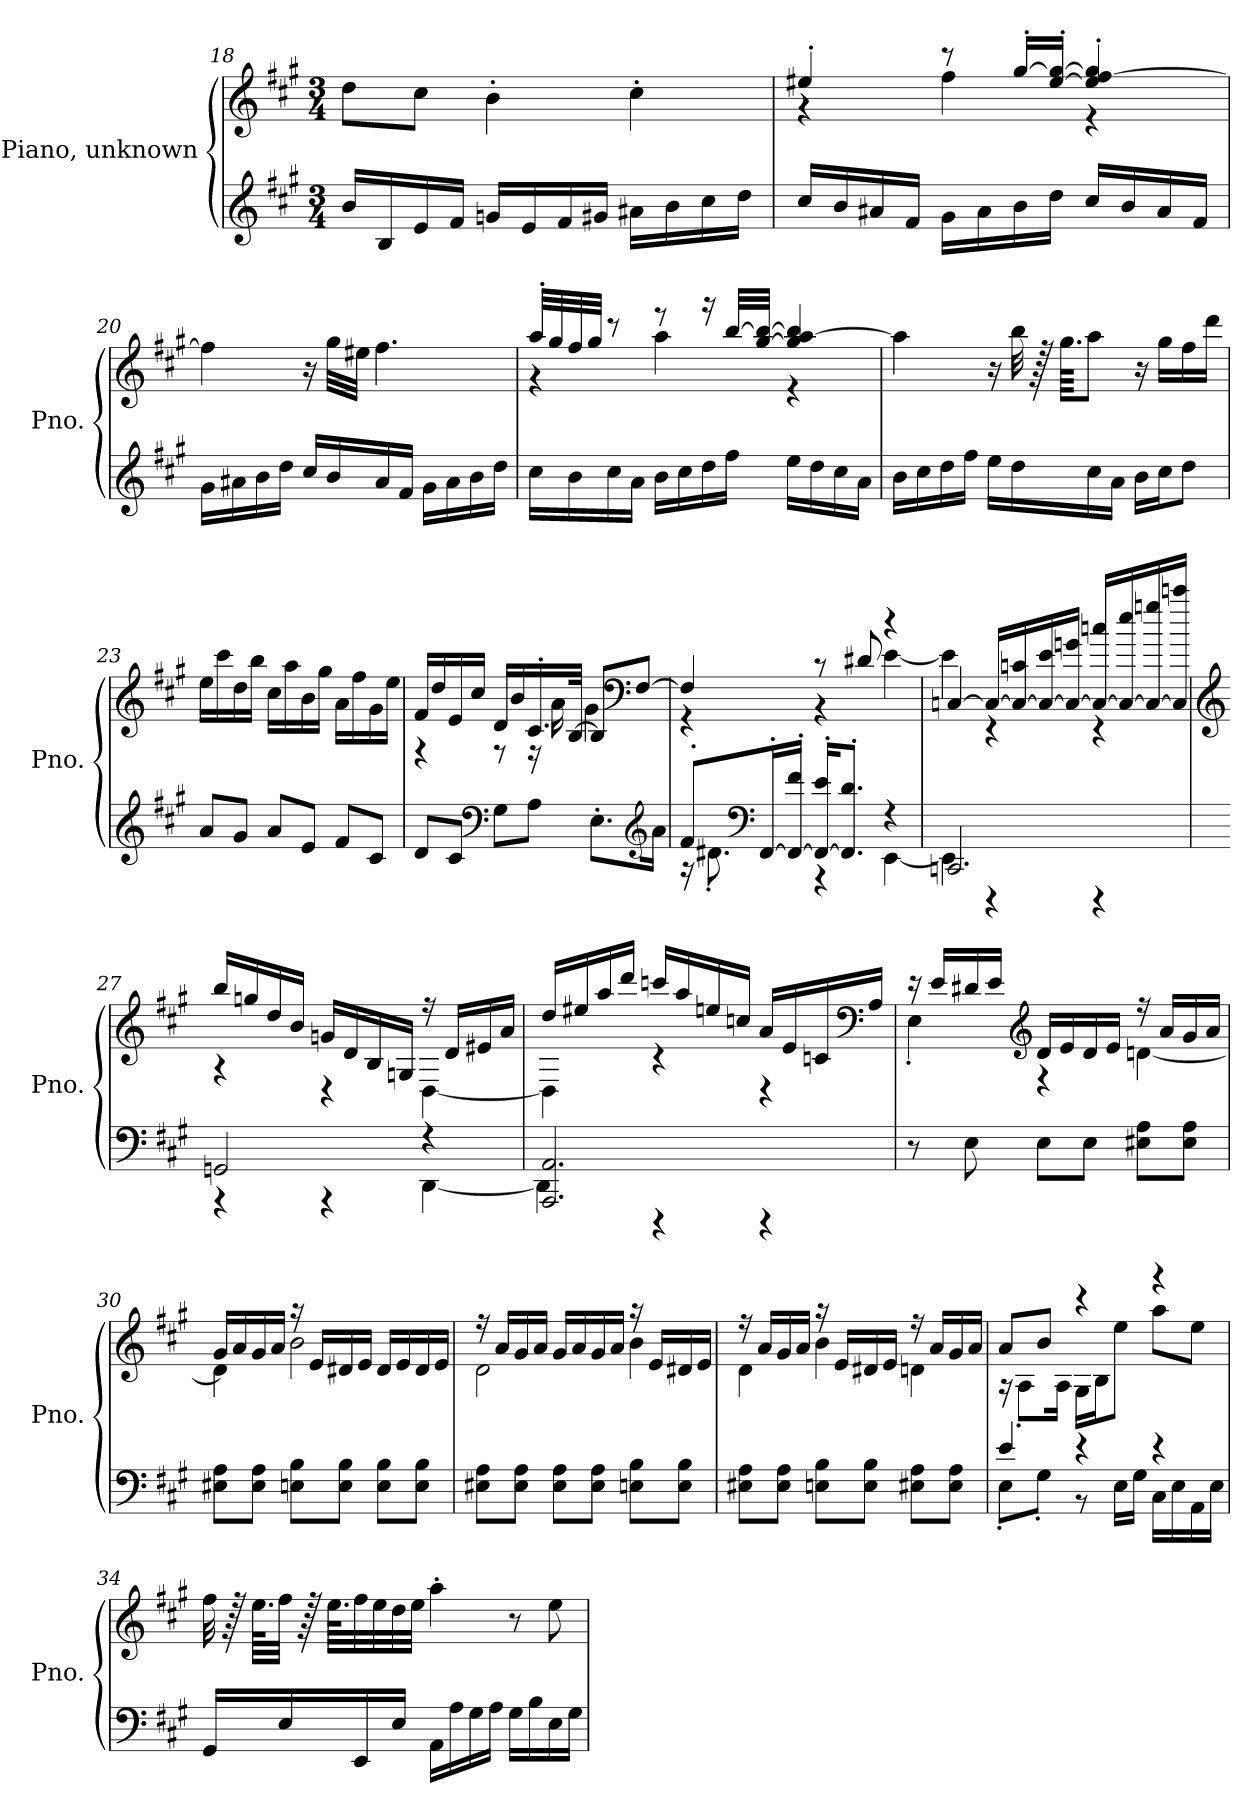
**kern	**kern
*part1	*part1
*staff2	*staff1
*I"Piano, unknown	*
*I'Pno.	*
*clefG2	*clefG2
*k[f#c#g#]	*k[f#c#g#]
*M3/4	*M3/4
=18	=18
16b/LL	8dd\L
16B/	.
16e/	8cc#\J
16f#/JJ	.
16gn/LL	4b'\
16e/	.
16f#/	.
16g#X/JJ	.
16a#X\LL	4cc#'\
16b\	.
16cc#\	.
16dd\JJ	.
=19	=19
*	*^
16cc#/LL	4ee#X'/	4r
16b/	.	.
16a#X/	.	.
16f#/JJ	.	.
16g#\LL	8r	4ff#\
16a#\	.	.
16b\	[16gg#'/LL	.
16dd\JJ	[16ee#/' 16gg#/_'JJ	.
16cc#/LL	4ee#/]' [4ff#/' 4gg#/]'	4r
16b/	.	.
16a#/	.	.
16f#/JJ	.	.
*	*v	*v
!!LO:LB:g=z
=20	=20
16g#\LL	4ff#\]
16a#X\	.
16b\	.
16dd\JJ	.
16cc#/LL	16r
16b/	32gg#\LLL
.	32ee#X\JJJ
16a#/	4.ff#\
16f#/JJ	.
16g#\LL	.
16a#\	.
16b\	.
16dd\JJ	.
=21	=21
*	*^
16cc#\LL	32aa'/LLL	4r
.	32gg#/	.
16b\	32ff#/	.
.	32gg#/JJJ	.
16cc#\	8r	.
16a\JJ	.	.
16b\LL	8r	4aa\
16cc#\	.	.
16dd\	16r	.
16ff#\JJ	[32bb/LLL	.
.	[32gg#/ 32bb/_JJJ	.
16ee\LL	4gg#/] [4aa/ 4bb/]	4r
16dd\	.	.
16cc#\	.	.
16a\JJ	.	.
*	*v	*v
=22	=22
16b\LL	4aa\]
16cc#\	.
16dd\	.
16ff#\JJ	.
16ee\LL	16r
16dd\	32bb\
.	128r
.	64.gg#\KKKL
16cc#\	8aa\J
16a\JJ	.
16b\LL	16r
16cc#\J	16gg#\LL
8dd\J	16ff#\
.	16ddd\JJ
!!LO:LB:g=z
=23	=23
8a/L	16ee\LL
.	16ccc#\
8g#/J	16dd\
.	16bb\JJ
8a/L	16cc#\LL
.	16aa\
8e/J	16b\
.	16gg#\JJ
8f#/L	16a\LL
.	16ff#\
8c#/J	16g#\
.	16ee\JJ
=24	=24
*	*^
8d/L	16f#/LL	4r
.	16dd/	.
8c#/J	16e/	.
.	16cc#/JJ	.
*clefF4	*	*
8G#\L	16d/LL	8r
.	16b/	.
8A\J	16.c#'/	16r
.	.	16a\
.	[32B/JJk	.
8.E'\L	8B/L]	4g#\
*	*clefF4	*
.	[8F#/J	.
*clefG2	*	*
16a\Jk	.	.
=25	=25	=25
*^	*	*
8f#'/L	16r	4F#/]	4r
.	8.d#X'\	.	.
*clefF4	*	*	*
[16FF#'/L	.	.	.
16FF#/_' 16f#/'JJ	.	.	.
16FF#/_' 16e/'KL	4r	8r	4r
8.FF#/]' 8.d#/'J	.	.	.
.	.	8d#X/	.
4r	[4EE\	4r	[4e\
!!LO:LB:g=z	!!
=26	=26	=26	=26
2.CCn/	4EE\]	[4Cn/	4e\]
.	4r	16C/LL_	4r
.	.	16C/_ 16cn/	.
.	.	16C/_ 16e/	.
.	.	16C/_ 16gn/JJ	.
.	4r	16C/_ 16ccn/LL	4r
.	.	16C/_ 16ee/	.
.	.	16C/_ 16ggn/	.
.	.	16C/] 16cccn/JJ	.
=27	=27	=27	=27
*	*	*clefG2	*
2GGn/	4r	16bb/LL	4r
.	.	16ggn/	.
.	.	16dd/	.
.	.	16b/JJ	.
.	4r	16gn/LL	4r
.	.	16d/	.
.	.	16B/	.
.	.	16Gn/JJ	.
4r	[4DD\	16r	[4D\
.	.	16d/LL	.
.	.	16e#X/	.
.	.	16a/JJ	.
!!LO:LB:g=z	!!
=28	=28	=28	=28
2.AAA/ 2.AA/	4DD\]	16dd/LL	4D\]
.	.	16ee#X/	.
.	.	16aa/	.
.	.	16ddd/JJ	.
.	4r	16cccn/LL	4r
.	.	16aa/	.
.	.	16een/	.
.	.	16ccn/JJ	.
.	4r	16a/LL	4r
.	.	16e/	.
.	.	16cn/	.
*	*	*clefF4	*
.	.	16A/JJ	.
*v	*v	*	*
=29	=29	=29
8r	16r	4E'\
.	16e/LL	.
8E\	16d#X/	.
.	16e/JJ	.
*	*clefG2	*
8E\L	16d#/LL	4r
.	16e/	.
8E\J	16d#/	.
.	16e/JJ	.
8E#X\ 8A\L	16r	[4dn\
.	16a/LL	.
8E#\ 8A\J	16g#/	.
.	16a/JJ	.
!!LO:LB:g=z	!!
=30	=30	=30
8E#X\ 8A\L	16g#/LL	4d\]
.	16a/	.
8E#\ 8A\J	16g#/	.
.	16a/JJ	.
8En\ 8B\L	16r	2b\
.	16e/LL	.
8E\ 8B\J	16d#X/	.
.	16e/JJ	.
8E\ 8B\L	16d#/LL	.
.	16e/	.
8E\ 8B\J	16d#/	.
.	16e/JJ	.
=31	=31	=31
8E#X\ 8A\L	16r	2d\
.	16a/LL	.
8E#\ 8A\J	16g#/	.
.	16a/JJ	.
8E#\ 8A\L	16g#/LL	.
.	16a/	.
8E#\ 8A\J	16g#/	.
.	16a/JJ	.
8En\ 8B\L	16r	4b\
.	16e/LL	.
8E\ 8B\J	16d#X/	.
.	16e/JJ	.
=32	=32	=32
8E#X\ 8A\L	16r	4d\
.	16a/LL	.
8E#\ 8A\J	16g#/	.
.	16a/JJ	.
8En\ 8B\L	16r	4b\
.	16e/LL	.
8E\ 8B\J	16d#X/	.
.	16e/JJ	.
8E#X\ 8A\L	16r	4dn\
.	16a/LL	.
8E#\ 8A\J	16g#/	.
.	16a/JJ	.
!!LO:PB:g=z	!!
=33	=33	=33
*^	*	*
4e/	8E'\L	8a/L	16r
.	.	.	8A'\L
.	8G#'\J	8b/J	.
.	.	.	16A\Jk
4r	8r	4r	16G#\LL
.	.	.	16B\J
.	16E\LL	.	8ee\J
.	16G#\JJ	.	.
4r	16C#\LL	4r	8aa\L
.	16E\	.	.
.	16AA\	.	8ee\J
.	16E\JJ	.	.
*v	*v	*	*
*	*v	*v
=34	=34
16GG#/LL	32ff#\
.	128r
.	64.ee\KLLL
16E/	32ff#\JJJ
.	128r
.	64.ee\KLLL
16EE/	32ff#\
.	32ee\
16E/JJ	32dd\
.	32ee\JJJ
16AA\LL	4aa'\
16A\	.
16G#\	.
16A\JJ	.
16G#\LL	8r
16B\	.
16E\	8ee\
16G#\JJ	.
=	=
*-	*-
